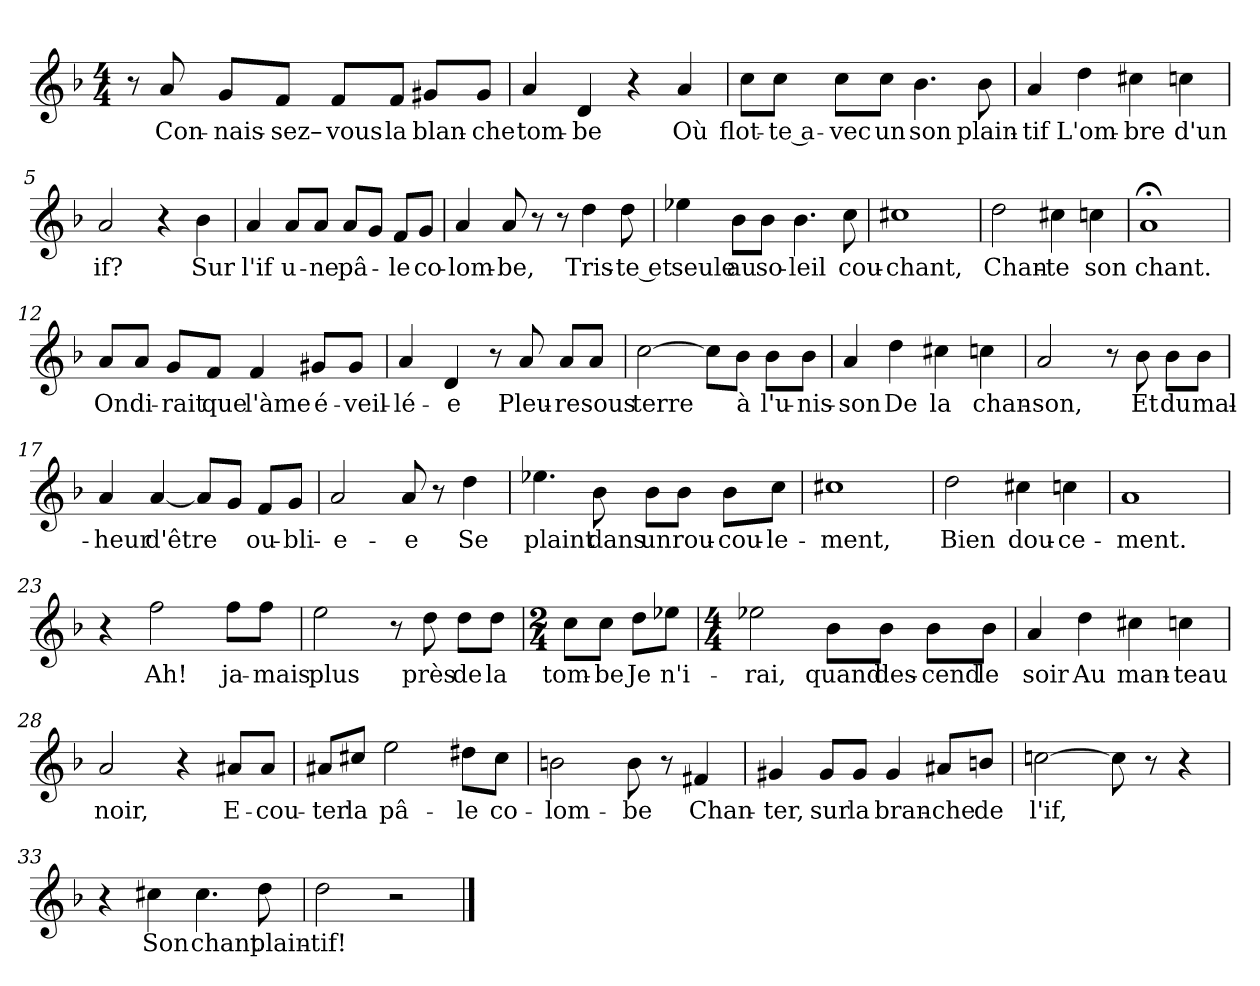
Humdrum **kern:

**kern	**text
*part1	*part1
*staff1	*staff1
*clefG2	*
*k[b-]	*
*M4/4	*
=1	=1
8r	.
!	!LO:LY:b
8a/	Con-
!	!LO:LY:b
8g/L	-nais-
!	!LO:LY:b
8f/J	-sez–
!	!LO:LY:b
8f/L	vous
!	!LO:LY:b
8f/J	la
!	!LO:LY:b
8g#X/L	blan-
!	!LO:LY:b
8g#/J	-che
=2	=2
!	!LO:LY:b
4a/	tom-
!	!LO:LY:b
4d/	-be
4r	.
!	!LO:LY:b
4a/	Où
=3	=3
!	!LO:LY:b
8cc\L	flot-
!	!LO:LY:b
8cc\J	-te a-
!	!LO:LY:b
8cc\L	-vec
!	!LO:LY:b
8cc\J	un
!	!LO:LY:b
4.b-\	son
!	!LO:LY:b
8b-\	plain-
=4	=4
!	!LO:LY:b
4a/	-tif
!	!LO:LY:b
4dd\	L'om-
!	!LO:LY:b
4cc#X\	-bre
!	!LO:LY:b
4ccn\	d'un
=5	=5
!	!LO:LY:b
2a/	if?
4r	.
!	!LO:LY:b
4b-\	Sur
!!LO:LB:g=z
=6	=6
!	!LO:LY:b
4a/	l'if
!	!LO:LY:b
8a/L	u-
!	!LO:LY:b
8a/J	-ne
!	!LO:LY:b
8a/L	pâ-
8g/J	.
!	!LO:LY:b
8f/L	-le
!	!LO:LY:b
8g/J	co-
=7	=7
!	!LO:LY:b
4a/	-lom-
!	!LO:LY:b
8a/	-be,
8r	.
8r	.
!	!LO:LY:b
4dd\	Tris-
!	!LO:LY:b
8dd\	-te et
=8	=8
!	!LO:LY:b
4ee-X\	seule
!	!LO:LY:b
8b-\L	au
!	!LO:LY:b
8b-\J	so-
!	!LO:LY:b
4.b-\	-leil
!	!LO:LY:b
8cc\	cou-
=9	=9
!	!LO:LY:b
1cc#X	-chant,
=10	=10
!	!LO:LY:b
2dd\	Chan-
!	!LO:LY:b
4cc#X\	-te
!	!LO:LY:b
4ccn\	son
=11	=11
!	!LO:LY:b
1a;<	chant.
=12	=12
!	!LO:LY:b
8a/L	On
!	!LO:LY:b
8a/J	di-
!	!LO:LY:b
8g/L	-rait
!	!LO:LY:b
8f/J	que
!	!LO:LY:b
4f/	l'àme
!	!LO:LY:b
8g#X/L	é-
!	!LO:LY:b
8g#/J	veil-
!!LO:LB:g=z
=13	=13
!	!LO:LY:b
4a/	-lé-
!	!LO:LY:b
4d/	-e
8r	.
!	!LO:LY:b
8a/	Pleu-
!	!LO:LY:b
8a/L	-re
!	!LO:LY:b
8a/J	sous
=14	=14
!	!LO:LY:b
[2cc\	terre
8cc\L]	.
!	!LO:LY:b
8b-\J	à
!	!LO:LY:b
8b-\L	l'u-
!	!LO:LY:b
8b-\J	-nis-
=15	=15
!	!LO:LY:b
4a/	-son
!	!LO:LY:b
4dd\	De
!	!LO:LY:b
4cc#X\	la
!	!LO:LY:b
4ccn\	chan-
=16	=16
!	!LO:LY:b
2a/	-son,
8r	.
!	!LO:LY:b
8b-\	Et
!	!LO:LY:b
8b-\L	du
!	!LO:LY:b
8b-\J	mal-
=17	=17
!	!LO:LY:b
4a/	-heur
!	!LO:LY:b
[4a/	d'être
8a/L]	.
8g/J	.
!	!LO:LY:b
8f/L	ou-
!	!LO:LY:b
8g/J	-bli-
=18	=18
!	!LO:LY:b
2a/	-e-
!	!LO:LY:b
8a/	-e
8r	.
!	!LO:LY:b
4dd\	Se
!!LO:LB:g=z
=19	=19
!	!LO:LY:b
4.ee-X\	plaint
!	!LO:LY:b
8b-\	dans
!	!LO:LY:b
8b-\L	un
!	!LO:LY:b
8b-\J	rou-
!	!LO:LY:b
8b-\L	-cou-
!	!LO:LY:b
8cc\J	-le-
=20	=20
!	!LO:LY:b
1cc#X	-ment,
=21	=21
!	!LO:LY:b
2dd\	Bien
!	!LO:LY:b
4cc#X\	dou-
!	!LO:LY:b
4ccn\	-ce-
=22	=22
!	!LO:LY:b
1a	ment.
=23	=23
4r	.
!	!LO:LY:b
2ff\	Ah!
!	!LO:LY:b
8ff\L	ja-
!	!LO:LY:b
8ff\J	-mais
=24	=24
!	!LO:LY:b
2ee\	plus
8r	.
!	!LO:LY:b
8dd\	près
!	!LO:LY:b
8dd\L	de
!	!LO:LY:b
8dd\J	la
=25	=25
*M2/4	*
!	!LO:LY:b
8cc\L	tom-
!	!LO:LY:b
8cc\J	-be
!	!LO:LY:b
8dd\L	Je
!	!LO:LY:b
8ee-X\J	n'i-
!!LO:LB:g=z
=26	=26
*M4/4	*
!	!LO:LY:b
2ee-X\	-rai,
!	!LO:LY:b
8b-\L	quand
!	!LO:LY:b
8b-\J	des-
!	!LO:LY:b
8b-\L	-cend
!	!LO:LY:b
8b-\J	le
=27	=27
!	!LO:LY:b
4a/	soir
!	!LO:LY:b
4dd\	Au
!	!LO:LY:b
4cc#X\	man-
!	!LO:LY:b
4ccn\	-teau
=28	=28
!	!LO:LY:b
2a/	noir,
4r	.
!	!LO:LY:b
8a#X/L	E-
!	!LO:LY:b
8a#/J	-cou-
=29	=29
!	!LO:LY:b
8a#X/L	-ter
!	!LO:LY:b
8cc#X/J	la
!	!LO:LY:b
2ee\	pâ-
!	!LO:LY:b
8dd#X\L	-le
!	!LO:LY:b
8cc#\J	co-
=30	=30
!	!LO:LY:b
2bn\	-lom-
!	!LO:LY:b
8b\	-be
8r	.
!	!LO:LY:b
4f#X/	Chan-
=31	=31
!	!LO:LY:b
4g#X/	-ter,
!	!LO:LY:b
8g#/L	sur
!	!LO:LY:b
8g#/J	la
!	!LO:LY:b
4g#/	bran-
!	!LO:LY:b
8a#X/L	-che
!	!LO:LY:b
8bn/J	de
!!LO:LB:g=z
=32	=32
!	!LO:LY:b
[2ccn\	l'if,
8ccn\]	.
8r	.
4r	.
=33	=33
4r	.
!	!LO:LY:b
4cc#X\	Son
!	!LO:LY:b
4.cc#\	chant
!	!LO:LY:b
8dd\	plain-
=34	=34
!	!LO:LY:b
2dd\	-tif!
2r	.
==	==
*-	*-
